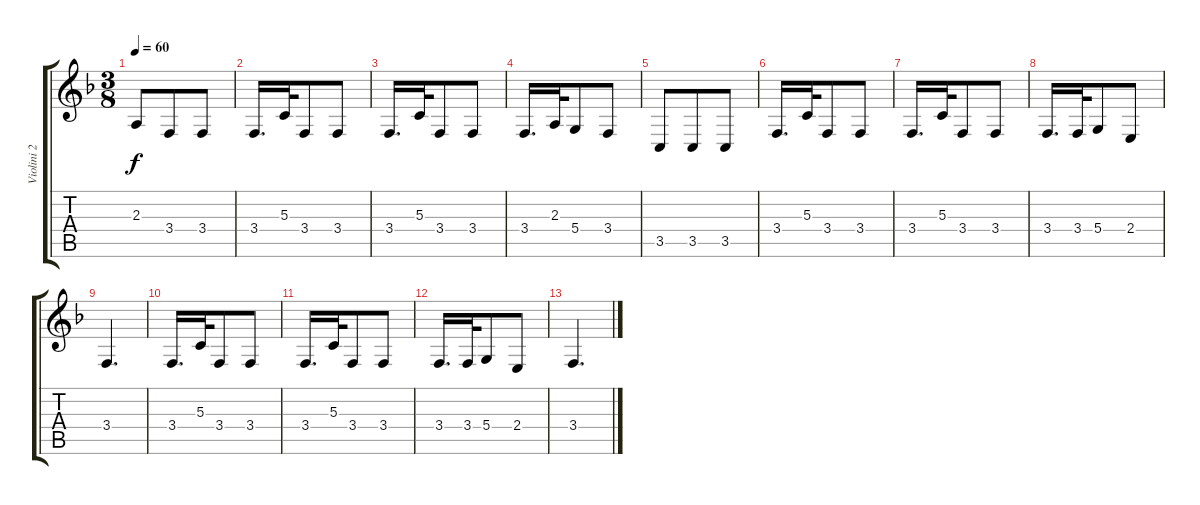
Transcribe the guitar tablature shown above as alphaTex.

\track ("Violini 2" "Violini 2") {instrument violin}
\staff {score tabs}
\tuning (E4 B3 G3 D3 A2 E2) {hide}
\ts (3 8)
\tempo 60
\clef g2
\ks f
2.3.8{dy f} 3.4.8 3.4.8 |
3.4.16{d} 5.3.32 3.4.8 3.4.8 |
3.4.16{d} 5.3.32 3.4.8 3.4.8 |
3.4.16{d} 2.3.32 5.4.8 3.4.8 |
3.5.8 3.5.8 3.5.8 |
3.4.16{d} 5.3.32 3.4.8 3.4.8 |
3.4.16{d} 5.3.32 3.4.8 3.4.8 |
3.4.16{d} 3.4.32 5.4.8 2.4.8 |
3.4.4{d} |
3.4.16{d} 5.3.32 3.4.8 3.4.8 |
3.4.16{d} 5.3.32 3.4.8 3.4.8 |
3.4.16{d} 3.4.32 5.4.8 2.4.8 |
3.4.4{d}
